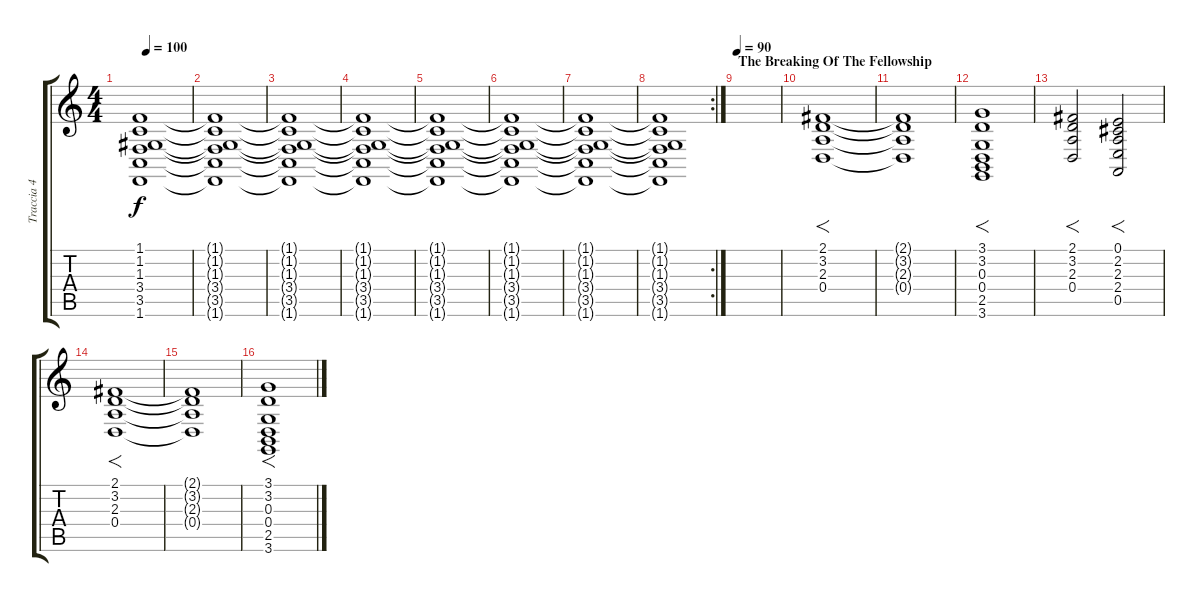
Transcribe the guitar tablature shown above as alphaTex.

\track ("Traccia 4" "Traccia 4") {instrument stringensemble1}
\staff {score tabs}
\tuning (E4 B3 G3 D3 A2 E2) {hide}
\ts (4 4)
\tempo 100
\clef g2
\ks c
(1.1{t} 1.2{t} 1.3{t} 3.4{t} 3.5{t} 1.6{t}).1{dy f} |
(1.1{t} 1.2{t} 1.3{t} 3.4{t} 3.5{t} 1.6{t}).1 |
(1.1{t} 1.2{t} 1.3{t} 3.4{t} 3.5{t} 1.6{t}).1 |
(1.1{t} 1.2{t} 1.3{t} 3.4{t} 3.5{t} 1.6{t}).1 |
(1.1{t} 1.2{t} 1.3{t} 3.4{t} 3.5{t} 1.6{t}).1 |
(1.1{t} 1.2{t} 1.3{t} 3.4{t} 3.5{t} 1.6{t}).1 |
(1.1{t} 1.2{t} 1.3{t} 3.4{t} 3.5{t} 1.6{t}).1 |
\rc 2
(1.1{t} 1.2{t} 1.3{t} 3.4{t} 3.5{t} 1.6{t}).1 |
\section ("" "The Breaking Of The Fellowship")
\tempo 90
|
(2.1 3.2 2.3 0.4).1{f} |
(2.1{t} 3.2{t} 2.3{t} 0.4{t}).1 |
(3.1 3.2 0.3 0.4 2.5 3.6).1{f} |
(2.1 3.2 2.3 0.4).2{f} (0.1 2.2 2.3 2.4 0.5).2{f} |
(2.1 3.2 2.3 0.4).1{f} |
(2.1{t} 3.2{t} 2.3{t} 0.4{t}).1 |
(3.1 3.2 0.3 0.4 2.5 3.6).1{f}
